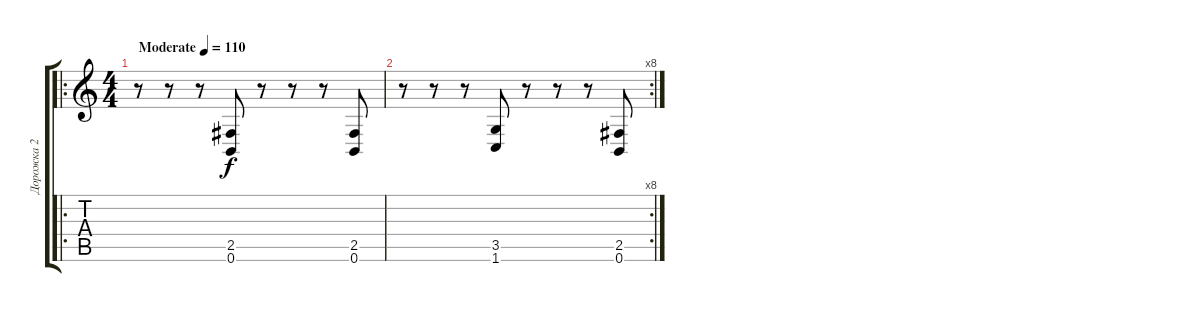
\track ("Дорожка 2" "Дорожка 2") {instrument overdrivenguitar}
\staff {score tabs}
\tuning (B3 Gb3 D3 A2 E2 B1) {hide}
\ro
\ts (4 4)
\tempo (110 "Moderate")
\clef g2
\ks c
r.8{dy f instrument overdrivenguitar} r.8 r.8 (2.5 0.6).8 r.8 r.8 r.8 (2.5 0.6).8 |
\rc 8
r.8 r.8 r.8 (3.5 1.6).8 r.8 r.8 r.8 (2.5 0.6).8
